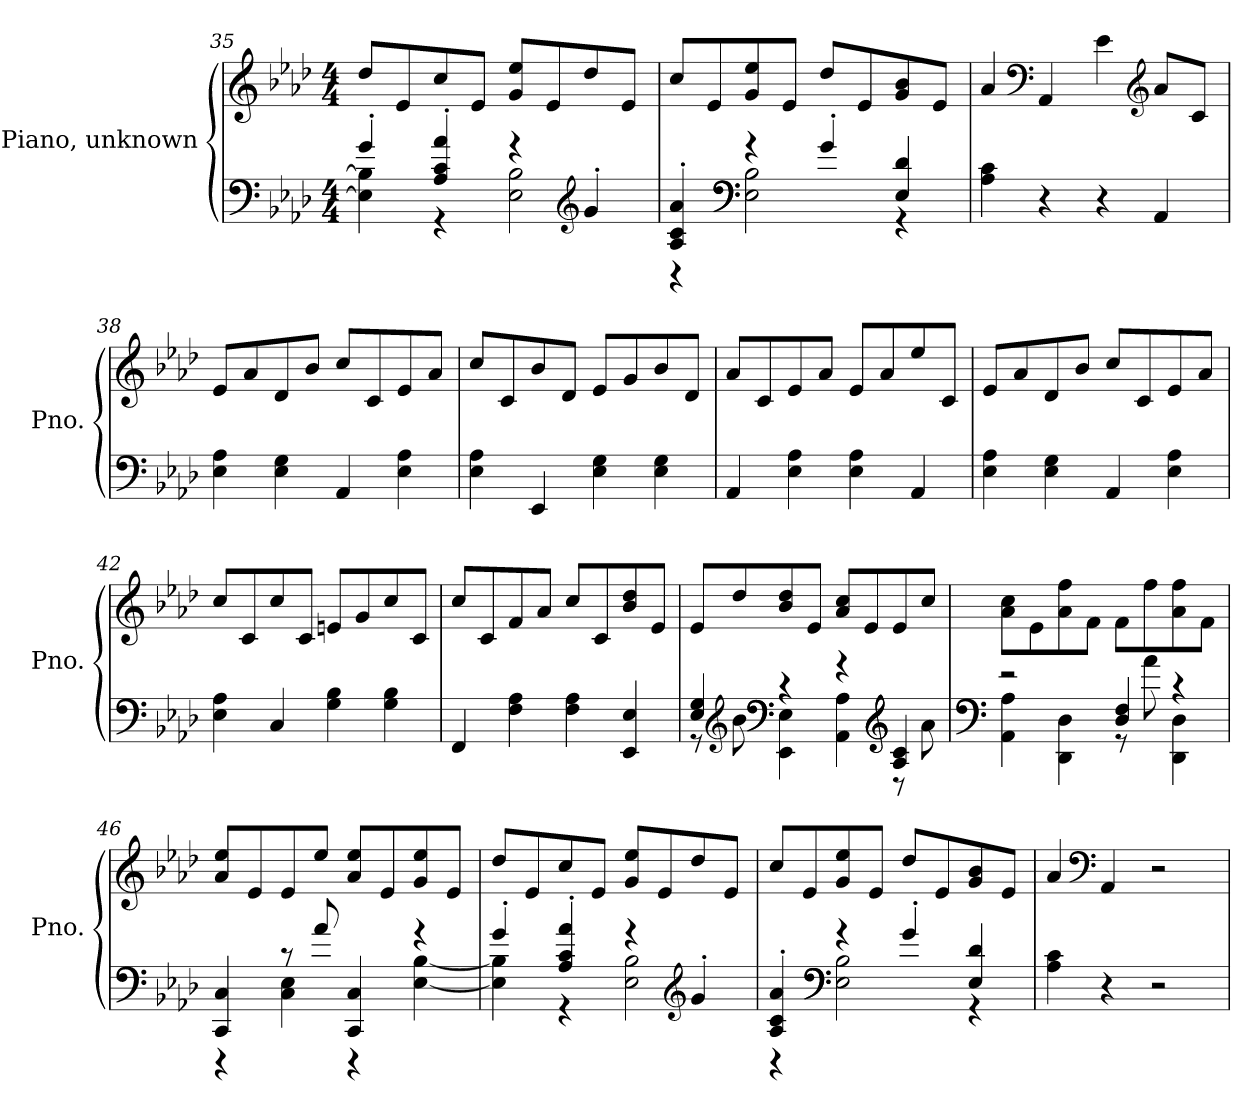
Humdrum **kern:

**kern	**kern
*part1	*part1
*staff2	*staff1
*I"Piano, unknown	*
*I'Pno.	*
!!LO:LB:g=z
*clefF4	*clefG2
*k[b-e-a-d-]	*k[b-e-a-d-]
*M4/4	*M4/4
=35	=35
*^	*
4g'/	4E-\] 4B-\]	8dd-/L
.	.	8e-/
4A-/' 4c/' 4a-/'	4r	8cc/
.	.	8e-/J
4r	2E-\ 2B-\	8g/ 8ee-/L
.	.	8e-/
*clefG2	*	*
4g'/	.	8dd-/
.	.	8e-/J
=36	=36	=36
4A-/' 4c/' 4a-/'	4r	8cc/L
.	.	8e-/
*clefF4	*	*
4r	2E-\ 2B-\	8g/ 8ee-/
.	.	8e-/J
4g'/	.	8dd-/L
.	.	8e-/
4E-/ 4d-/	4r	8g/ 8b-/
.	.	8e-/J
*v	*v	*
=37	=37
4A-\ 4c\	4a-/
*	*clefF4
4r	4AA-/
4r	4e-\
*	*clefG2
4AA-/	8a-/L
.	8c/J
=38	=38
4E-\ 4A-\	8e-/L
.	8a-/
4E-\ 4G\	8d-/
.	8b-/J
4AA-/	8cc/L
.	8c/
4E-\ 4A-\	8e-/
.	8a-/J
!!LO:PB:g=z
=39	=39
4E-\ 4A-\	8cc/L
.	8c/
4EE-/	8b-/
.	8d-/J
4E-\ 4G\	8e-/L
.	8g/
4E-\ 4G\	8b-/
.	8d-/J
=40	=40
4AA-/	8a-/L
.	8c/
4E-\ 4A-\	8e-/
.	8a-/J
4E-\ 4A-\	8e-/L
.	8a-/
4AA-/	8ee-/
.	8c/J
=41	=41
4E-\ 4A-\	8e-/L
.	8a-/
4E-\ 4G\	8d-/
.	8b-/J
4AA-/	8cc/L
.	8c/
4E-\ 4A-\	8e-/
.	8a-/J
=42	=42
4E-\ 4A-\	8cc/L
.	8c/
4C/	8cc/
.	8c/J
4G\ 4B-\	8en/L
.	8g/
4G\ 4B-\	8cc/
.	8c/J
=43	=43
4FF/	8cc/L
.	8c/
4F\ 4A-\	8f/
.	8a-/J
4F\ 4A-\	8cc/L
.	8c/
4EE-/ 4E-/	8b-/ 8dd-/
.	8e-/J
!!LO:LB:g=z
=44	=44
*^	*
4E-/ 4G/	8r	8e-/L
*clefG2	*	*
.	8b-\	8dd-/
*clefF4	*	*
4r	4EE-\ 4E-\	8b-/ 8dd-/
.	.	8e-/J
4r	4AA-\ 4A-\	8a-/ 8cc/L
.	.	8e-/
*clefG2	*	*
4A-/ 4c/	8r	8e-/
.	8a-\	8cc/J
=45	=45	=45
*clefF4	*	*
2r	4AA-\ 4A-\	8a-\ 8cc\L
.	.	8e-\
.	4DD-\ 4D-\	8a-\ 8ff\
.	.	8f\J
4D-/ 4F/	8r	8f\L
.	8a-\	8ff\
4r	4DD-\ 4D-\	8a-\ 8ff\
.	.	8f\J
=46	=46	=46
4CC/ 4C/	4r	8a-/ 8ee-/L
.	.	8e-/
8r	4C\ 4E-\	8e-/
8a-/	.	8ee-/J
4CC/ 4C/	4r	8a-/ 8ee-/L
.	.	8e-/
4r	[4E-\ [4B-\	8g/ 8ee-/
.	.	8e-/J
=47	=47	=47
4g'/	4E-\] 4B-\]	8dd-/L
.	.	8e-/
4A-/' 4c/' 4a-/'	4r	8cc/
.	.	8e-/J
4r	2E-\ 2B-\	8g/ 8ee-/L
.	.	8e-/
*clefG2	*	*
4g'/	.	8dd-/
.	.	8e-/J
!!LO:LB:g=z
=48	=48	=48
4A-/' 4c/' 4a-/'	4r	8cc/L
.	.	8e-/
*clefF4	*	*
4r	2E-\ 2B-\	8g/ 8ee-/
.	.	8e-/J
4g'/	.	8dd-/L
.	.	8e-/
4E-/ 4d-/	4r	8g/ 8b-/
.	.	8e-/J
*v	*v	*
=49	=49
4A-\ 4c\	4a-/
*	*clefF4
4r	4AA-/
2r	2r
=	=
*-	*-
